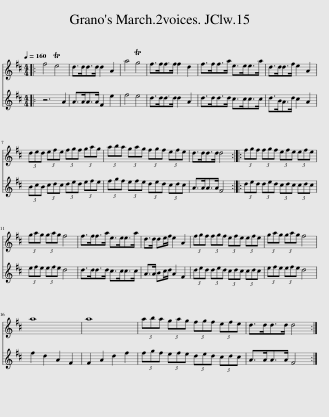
X:1
%%score 1 2
L:1/8
Q:1/4=160
M:4/4
I:linebreak $
K:D
V:1 treble
V:2 treble
V:1
|: f4 Te4 | d>dd>d d2 A2 | a4 Tg4 | f>ff>f f2 d2 | f>ff>a e>ee>a | %5
 d>dd>f e2 A2 |$ (3ded (3efe (3fgf (3gag | (3aba (3gag (3fgf (3efe | d>dd>d d4 :: (3fgf (3fgf (3efe (3efe |$ %10
 (3gag (3gag f4 | f>ff>a e>ee>a | d>d de/f/ e2 A2 | (3fgf (3fgf (3efe (3efe | (3gag (3gag f4 |$ %15
 a8 | a8 | (3aba (3gag (3fgf (3efe | d>dd>d d4 :| %19
V:2
|: z6 A2 | A>AA>A F2 e2 | f4 e4 | d>dd>d d2 A2 | d>dd>d c>cc>c | %5
 d>BA>d c2 A2 |$ (3BcB (3cdc (3ded (3efe | (3fgf (3efe (3ded (3cdc | A>AA>A F4 :: (3ded (3ded (3cdc (3cdc |$ %10
 (3efe (3efe d4 | d>dd>d c>cc>c | A>A Bc/d/ A2 F2 | (3ded (3ded (3cdc (3cdc | (3efe (3efe d4 |$ %15
 f2 d2 A2 F2 | F2 A2 d2 f2 | (3fgf (3efe (3ded (3cdc | A>AA>A F4 :| %19
